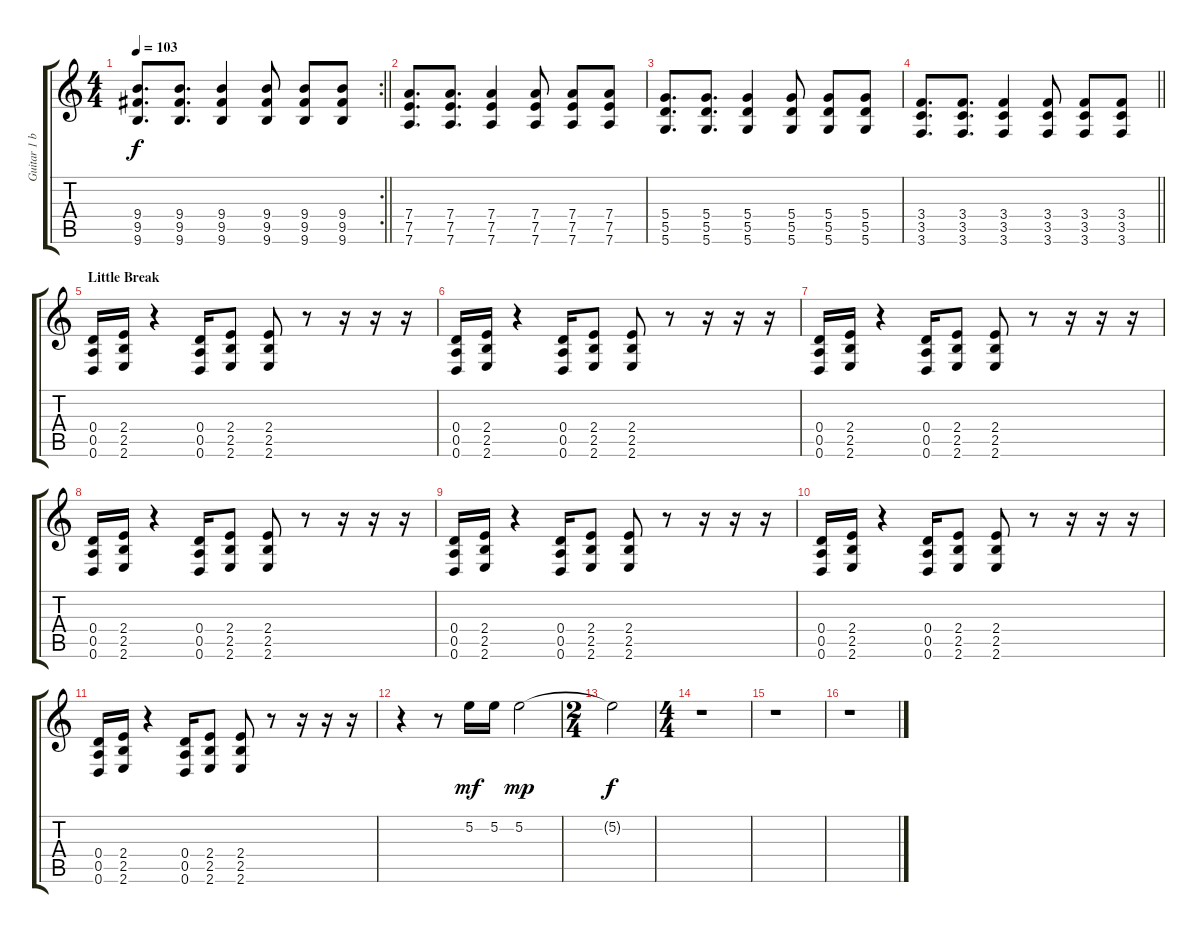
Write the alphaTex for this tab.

\track ("Guitar 1 b" "Guitar 1 b") {instrument overdrivenguitar}
\staff {score tabs}
\tuning (E4 B3 G3 D3 A2 D2) {hide}
\rc 2
\ts (4 4)
\tempo 103
\clef g2
\barLineRight lightlight
\ks c
(9.4 9.5 9.6).8{d dy f} (9.4 9.5 9.6).8{d} (9.4 9.5 9.6).4 (9.4 9.5 9.6).8 (9.4 9.5 9.6).8 (9.4 9.5 9.6).8 |
(7.4 7.5 7.6).8{d} (7.4 7.5 7.6).8{d} (7.4 7.5 7.6).4 (7.4 7.5 7.6).8 (7.4 7.5 7.6).8 (7.4 7.5 7.6).8 |
(5.4 5.5 5.6).8{d} (5.4 5.5 5.6).8{d} (5.4 5.5 5.6).4 (5.4 5.5 5.6).8 (5.4 5.5 5.6).8 (5.4 5.5 5.6).8 |
\barLineRight lightlight
(3.4 3.5 3.6).8{d} (3.4 3.5 3.6).8{d} (3.4 3.5 3.6).4 (3.4 3.5 3.6).8 (3.4 3.5 3.6).8 (3.4 3.5 3.6).8 |
\section ("" "Little Break")
(0.4 0.5 0.6).16 (2.4 2.5 2.6).16 r.4 (0.4 0.5 0.6).16 (2.4 2.5 2.6).8 (2.4 2.5 2.6).8 r.8 r.16 r.16 r.16 |
(0.4 0.5 0.6).16 (2.4 2.5 2.6).16 r.4 (0.4 0.5 0.6).16 (2.4 2.5 2.6).8 (2.4 2.5 2.6).8 r.8 r.16 r.16 r.16 |
(0.4 0.5 0.6).16 (2.4 2.5 2.6).16 r.4 (0.4 0.5 0.6).16 (2.4 2.5 2.6).8 (2.4 2.5 2.6).8 r.8 r.16 r.16 r.16 |
(0.4 0.5 0.6).16 (2.4 2.5 2.6).16 r.4 (0.4 0.5 0.6).16 (2.4 2.5 2.6).8 (2.4 2.5 2.6).8 r.8 r.16 r.16 r.16 |
(0.4 0.5 0.6).16 (2.4 2.5 2.6).16 r.4 (0.4 0.5 0.6).16 (2.4 2.5 2.6).8 (2.4 2.5 2.6).8 r.8 r.16 r.16 r.16 |
(0.4 0.5 0.6).16 (2.4 2.5 2.6).16 r.4 (0.4 0.5 0.6).16 (2.4 2.5 2.6).8 (2.4 2.5 2.6).8 r.8 r.16 r.16 r.16 |
(0.4 0.5 0.6).16 (2.4 2.5 2.6).16 r.4 (0.4 0.5 0.6).16 (2.4 2.5 2.6).8 (2.4 2.5 2.6).8 r.8 r.16 r.16 r.16 |
r.4 r.8 5.2.16{dy mf} 5.2.16 5.2.2{dy mp} |
\ts (2 4)
5.2{t}.2{dy f} |
\ts (4 4)
r.1 |
r.1 |
r.1
